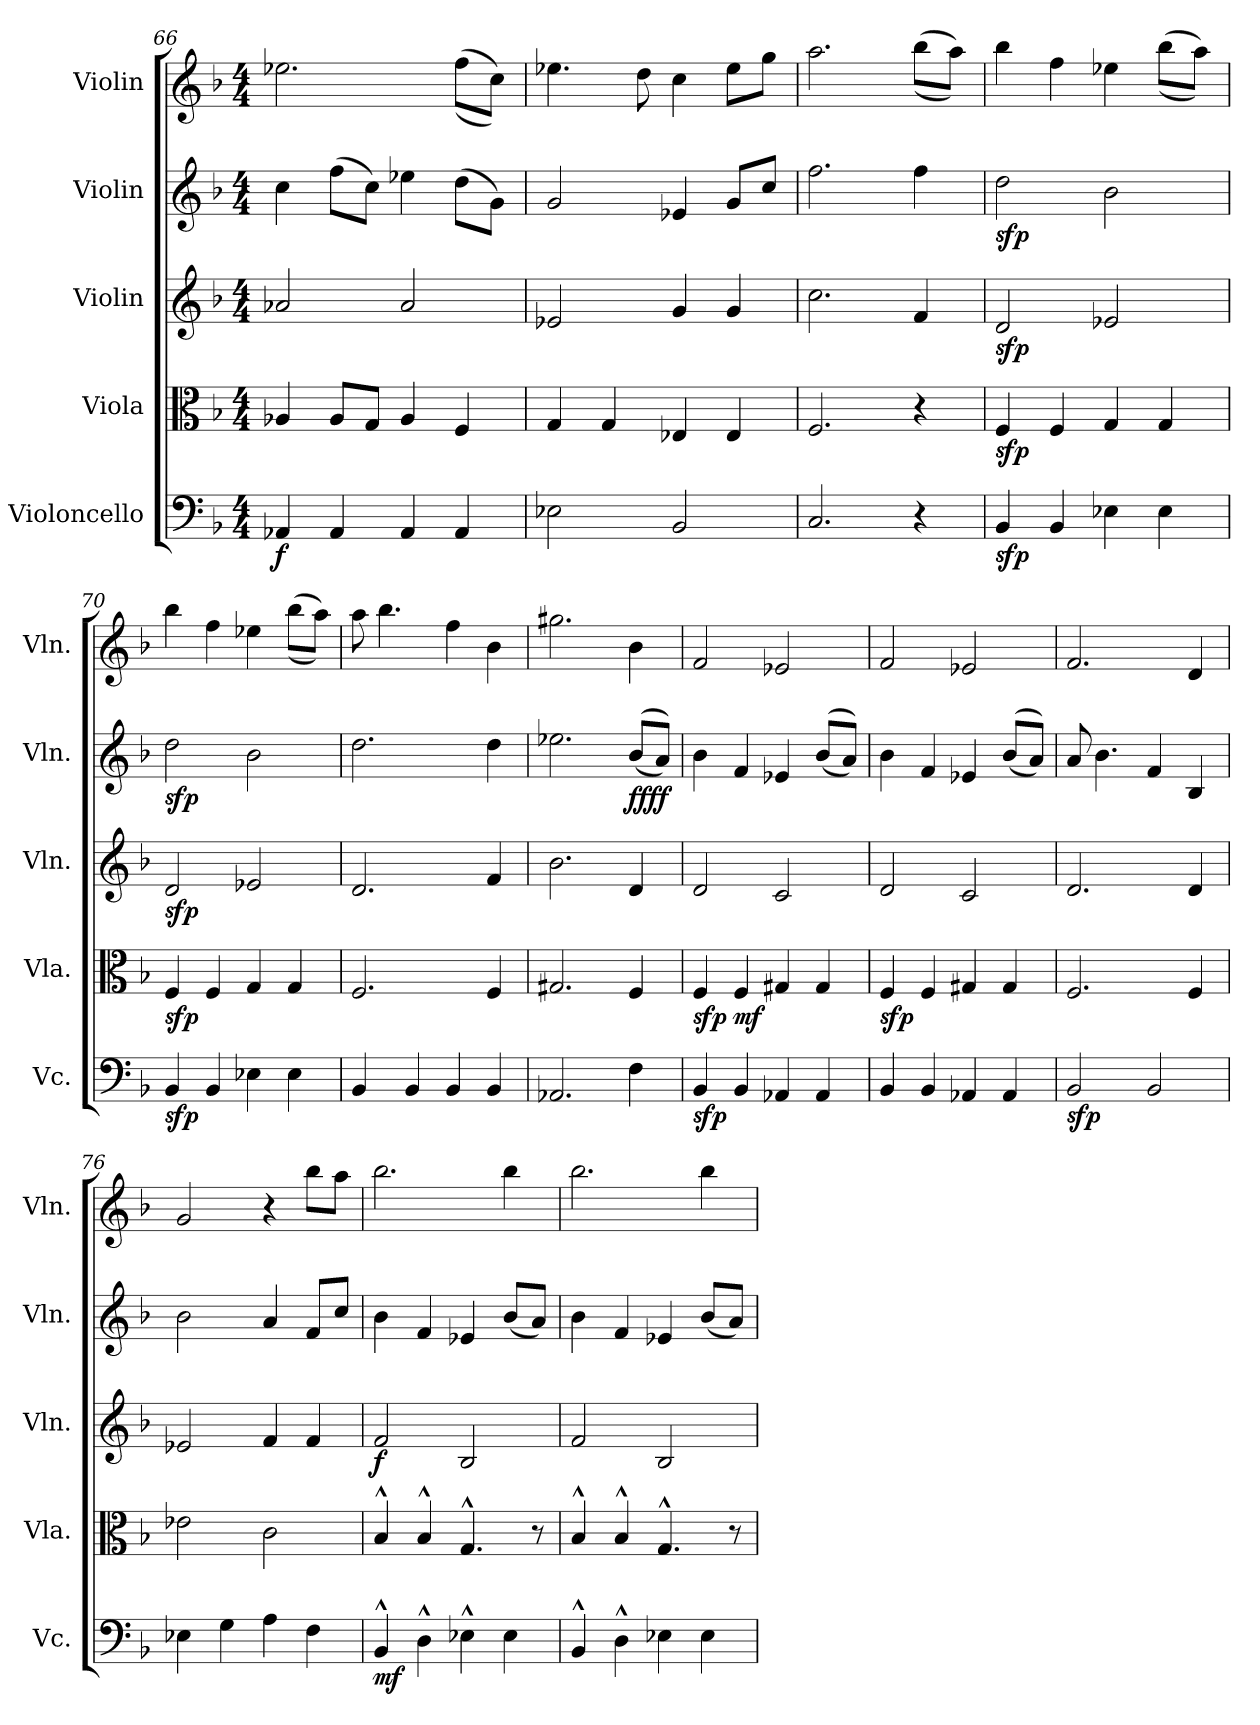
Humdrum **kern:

**kern	**dynam	**kern	**dynam	**kern	**dynam	**kern	**dynam	**kern	**dynam
*part5	*part5	*part4	*part4	*part3	*part3	*part2	*part2	*part1	*part1
*staff5	*staff5	*staff4	*staff4	*staff3	*staff3	*staff2	*staff2	*staff1	*staff1
*I"Violoncello	*	*I"Viola	*	*I"Violin	*	*I"Violin	*	*I"Violin	*
*I'Vc.	*	*I'Vla.	*	*I'Vln.	*	*I'Vln.	*	*I'Vln.	*
*clefF4	*	*clefC3	*	*clefG2	*	*clefG2	*	*clefG2	*
*k[b-]	*	*k[b-]	*	*k[b-]	*	*k[b-]	*	*k[b-]	*
*M4/4	*	*M4/4	*	*M4/4	*	*M4/4	*	*M4/4	*
=66	=66	=66	=66	=66	=66	=66	=66	=66	=66
!	!LO:DY:b	!	!	!	!	!	!	!	!
4AA-X/	f	4A-X/	.	2a-X/	.	4cc\	.	2.ee-X\	.
4AA-/	.	8A-/L	.	.	.	(8ff\L	.	.	.
.	.	8G/J	.	.	.	8cc\J)	.	.	.
4AA-/	.	4A-/	.	2a-/	.	4ee-X\	.	.	.
4AA-/	.	4F/	.	.	.	(8dd\L	.	((8ff\L	.
.	.	.	.	.	.	8g\J)	.	8cc\J))	.
!!LO:PB:g=z
=67	=67	=67	=67	=67	=67	=67	=67	=67	=67
2E-X\	.	4G/	.	2e-X/	.	2g/	.	4.ee-X\	.
.	.	4G/	.	.	.	.	.	.	.
.	.	.	.	.	.	.	.	8dd\	.
2BB-/	.	4E-X/	.	4g/	.	4e-X/	.	4cc\	.
.	.	4E-/	.	4g/	.	8g/L	.	8ee-\L	.
.	.	.	.	.	.	8cc/J	.	8gg\J	.
=68	=68	=68	=68	=68	=68	=68	=68	=68	=68
2.C/	.	2.F/	.	2.cc\	.	2.ff\	.	2.aa\	.
4r	.	4r	.	4f/	.	4ff\	.	((8bb-\L	.
.	.	.	.	.	.	.	.	8aa\J))	.
=69	=69	=69	=69	=69	=69	=69	=69	=69	=69
!	!LO:DY:b	!	!LO:DY:b	!	!LO:DY:b	!	!LO:DY:b	!	!
4BB-/	sfp	4F/	sfp	2d/	sfp	2dd\	sfp	4bb-\	.
4BB-/	.	4F/	.	.	.	.	.	4ff\	.
4E-X\	.	4G/	.	2e-X/	.	2b-\	.	4ee-X\	.
4E-\	.	4G/	.	.	.	.	.	((8bb-\L	.
.	.	.	.	.	.	.	.	8aa\J))	.
=70	=70	=70	=70	=70	=70	=70	=70	=70	=70
!	!LO:DY:b	!	!LO:DY:b	!	!LO:DY:b	!	!LO:DY:b	!	!
4BB-/	sfp	4F/	sfp	2d/	sfp	2dd\	sfp	4bb-\	.
4BB-/	.	4F/	.	.	.	.	.	4ff\	.
4E-X\	.	4G/	.	2e-X/	.	2b-\	.	4ee-X\	.
4E-\	.	4G/	.	.	.	.	.	((8bb-\L	.
.	.	.	.	.	.	.	.	8aa\J))	.
=71	=71	=71	=71	=71	=71	=71	=71	=71	=71
4BB-/	.	2.F/	.	2.d/	.	2.dd\	.	8aa\	.
.	.	.	.	.	.	.	.	4.bb-\	.
4BB-/	.	.	.	.	.	.	.	.	.
4BB-/	.	.	.	.	.	.	.	4ff\	.
4BB-/	.	4F/	.	4f/	.	4dd\	.	4b-\	.
=72	=72	=72	=72	=72	=72	=72	=72	=72	=72
2.AA-X/	.	2.G#X/	.	2.b-\	.	2.ee-X\	.	2.gg#X\	.
!	!	!	!	!	!	!	!LO:DY:b	!	!
!	!	!	!	!	!	!	!LO:DY:n=1:b	!	!
4F\	.	4F/	.	4d/	.	((8b-/L	ff ff	4b-\	.
.	.	.	.	.	.	8a/J))	.	.	.
=73	=73	=73	=73	=73	=73	=73	=73	=73	=73
!	!LO:DY:b	!	!LO:DY:b	!	!	!	!	!	!LO:DY:b
!	!	!	!	!	!	!	!	!	!LO:DY:n=1:b
4BB-/	sfp	4F/	sfp	2d/	.	4b-\	.	2f/	mf mf
!	!	!	!LO:DY:b	!	!	!	!	!	!
4BB-/	.	4F/	mf	.	.	4f/	.	.	.
4AA-X/	.	4G#X/	.	2c/	.	4e-X/	.	2e-X/	.
4AA-/	.	4G#/	.	.	.	((8b-/L	.	.	.
.	.	.	.	.	.	8a/J))	.	.	.
!!LO:LB:g=z
=74	=74	=74	=74	=74	=74	=74	=74	=74	=74
!	!LO:DY:b	!	!	!	!	!	!	!	!
!	!LO:DY:n=1:b	!	!LO:DY:b	!	!	!	!	!	!
4BB-/	sfp sfp	4F/	sfp	2d/	.	4b-\	.	2f/	.
4BB-/	.	4F/	.	.	.	4f/	.	.	.
4AA-X/	.	4G#X/	.	2c/	.	4e-X/	.	2e-X/	.
4AA-/	.	4G#/	.	.	.	((8b-/L	.	.	.
.	.	.	.	.	.	8a/J))	.	.	.
=75	=75	=75	=75	=75	=75	=75	=75	=75	=75
!	!LO:DY:b	!	!	!	!	!	!	!	!
2BB-/	sfp	2.F/	.	2.d/	.	8a/	.	2.f/	.
.	.	.	.	.	.	4.b-\	.	.	.
2BB-/	.	.	.	.	.	4f/	.	.	.
.	.	4F/	.	4d/	.	4B-/	.	4d/	.
=76	=76	=76	=76	=76	=76	=76	=76	=76	=76
4E-X\	.	2e-X\	.	2e-X/	.	2b-\	.	2g/	.
4G\	.	.	.	.	.	.	.	.	.
4A\	.	2c\	.	4f/	.	4a/	.	4r	.
4F\	.	.	.	4f/	.	8f/L	.	8bb-\L	.
.	.	.	.	.	.	8cc/J	.	8aa\J	.
=77	=77	=77	=77	=77	=77	=77	=77	=77	=77
!	!LO:DY:b	!	!LO:DY:b	!	!	!	!	!	!
!	!	!	!LO:DY:n=1:b	!	!LO:DY:b	!	!LO:DY:b	!	!
!	!	!	!	!	!	!	!LO:DY:n=1:b	!	!
!	!	!	!	!	!	!	!LO:DY:n=2:b	!	!LO:DY:b
!	!	!	!	!	!	!	!	!	!LO:DY:n=1:b
4BB-^^/	mf	4B-^^/	mp mp	2f/	f	4b-\	p p f	2.bb-\	mp mp
4D^^\	.	4B-^^/	.	.	.	4f/	.	.	.
4E-X^^\	.	4.G^^/	.	2B-/	.	4e-X/	.	.	.
4E-\	.	.	.	.	.	(8b-/L	.	4bb-\	.
.	.	8r	.	.	.	8a/J)	.	.	.
=78	=78	=78	=78	=78	=78	=78	=78	=78	=78
4BB-^^/	.	4B-^^/	.	2f/	.	4b-\	.	2.bb-\	.
4D^^\	.	4B-^^/	.	.	.	4f/	.	.	.
4E-X\	.	4.G^^/	.	2B-/	.	4e-X/	.	.	.
4E-\	.	.	.	.	.	(8b-/L	.	4bb-\	.
.	.	8r	.	.	.	8a/J)	.	.	.
=	=	=	=	=	=	=	=	=	=
*-	*-	*-	*-	*-	*-	*-	*-	*-	*-
